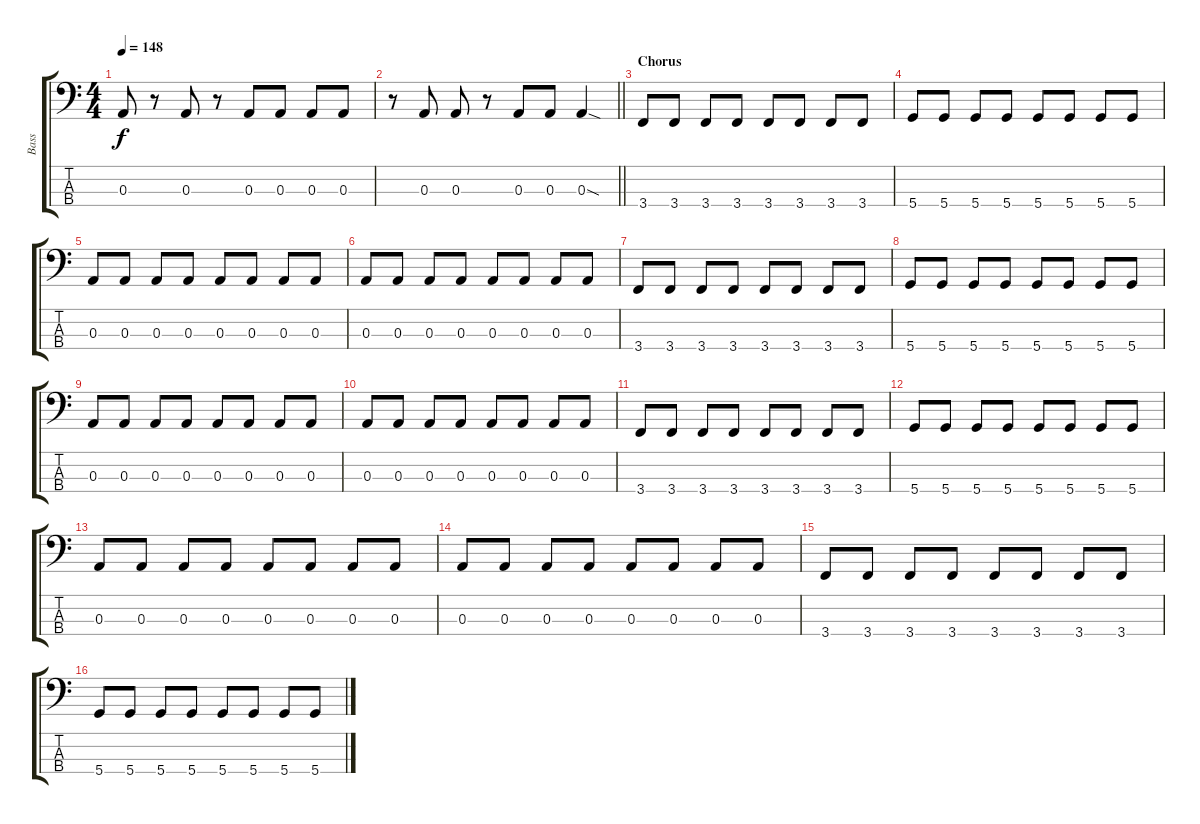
\track ("Bass" "Bass") {instrument electricbasspick}
\staff {score tabs}
\tuning (G2 D2 A1 D1) {hide}
\ts (4 4)
\tempo 148
\clef f4
\ks c
0.3.8{dy f} r.8 0.3.8 r.8 0.3.8 0.3.8 0.3.8 0.3.8 |
\barLineRight lightlight
r.8 0.3.8 0.3.8 r.8 0.3.8 0.3.8 0.3{sod}.4 |
\section ("" "Chorus")
3.4.8 3.4.8 3.4.8 3.4.8 3.4.8 3.4.8 3.4.8 3.4.8 |
5.4.8 5.4.8 5.4.8 5.4.8 5.4.8 5.4.8 5.4.8 5.4.8 |
0.3.8 0.3.8 0.3.8 0.3.8 0.3.8 0.3.8 0.3.8 0.3.8 |
0.3.8 0.3.8 0.3.8 0.3.8 0.3.8 0.3.8 0.3.8 0.3.8 |
3.4.8 3.4.8 3.4.8 3.4.8 3.4.8 3.4.8 3.4.8 3.4.8 |
5.4.8 5.4.8 5.4.8 5.4.8 5.4.8 5.4.8 5.4.8 5.4.8 |
0.3.8 0.3.8 0.3.8 0.3.8 0.3.8 0.3.8 0.3.8 0.3.8 |
0.3.8 0.3.8 0.3.8 0.3.8 0.3.8 0.3.8 0.3.8 0.3.8 |
3.4.8 3.4.8 3.4.8 3.4.8 3.4.8 3.4.8 3.4.8 3.4.8 |
5.4.8 5.4.8 5.4.8 5.4.8 5.4.8 5.4.8 5.4.8 5.4.8 |
0.3.8 0.3.8 0.3.8 0.3.8 0.3.8 0.3.8 0.3.8 0.3.8 |
0.3.8 0.3.8 0.3.8 0.3.8 0.3.8 0.3.8 0.3.8 0.3.8 |
3.4.8 3.4.8 3.4.8 3.4.8 3.4.8 3.4.8 3.4.8 3.4.8 |
5.4.8 5.4.8 5.4.8 5.4.8 5.4.8 5.4.8 5.4.8 5.4.8
